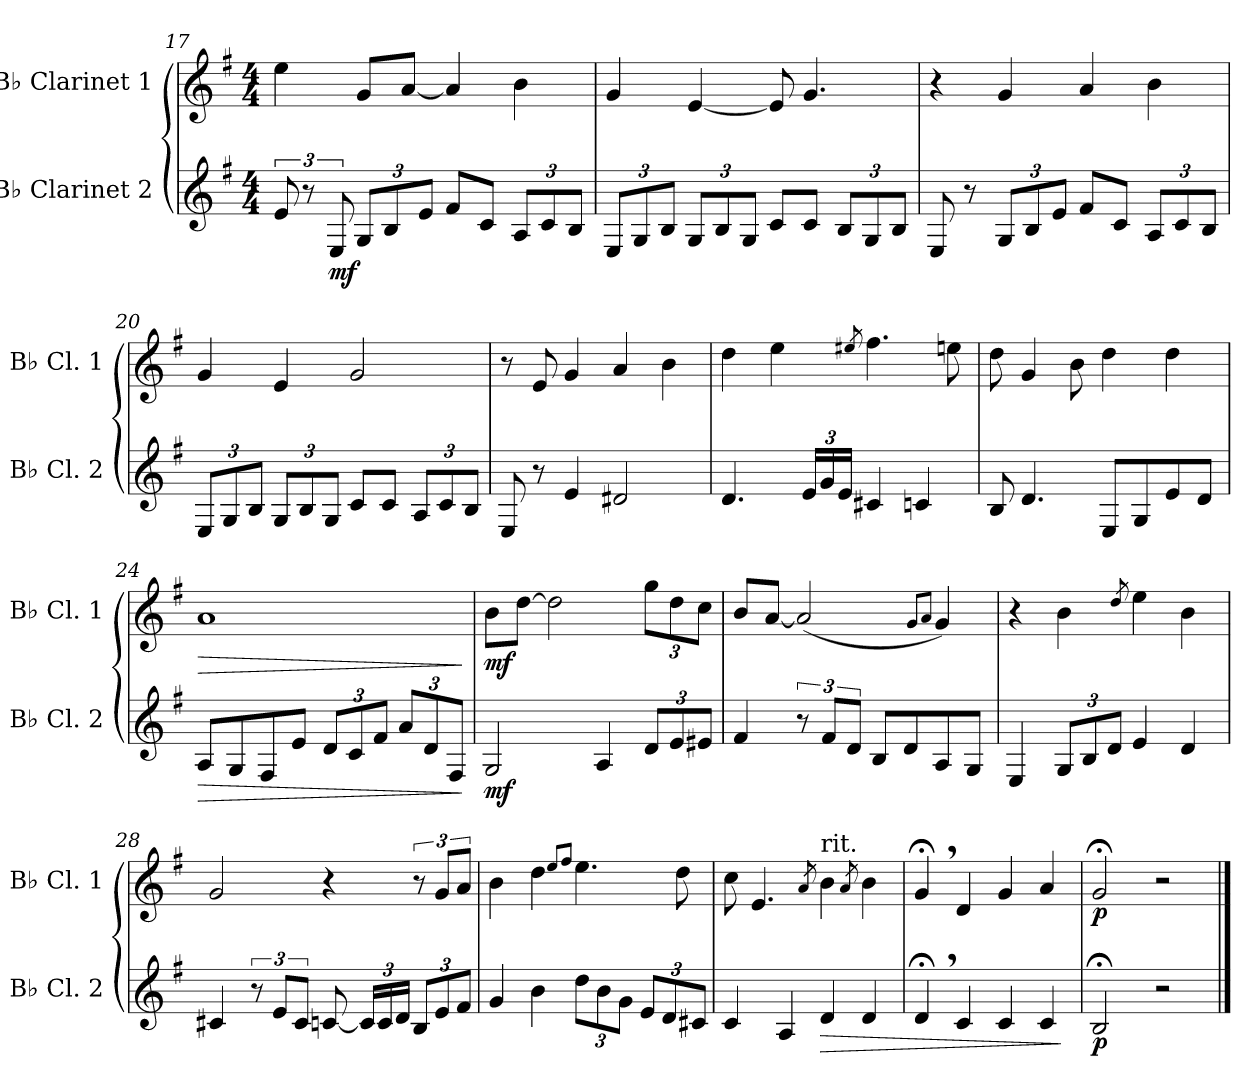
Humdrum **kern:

**kern	**dynam	**kern	**dynam
*part2	*part2	*part1	*part1
*staff2	*staff2	*staff1	*staff1
*I"B♭ Clarinet 2	*	*I"B♭ Clarinet 1	*
*I'B♭ Cl. 2	*	*I'B♭ Cl. 1	*
!!LO:LB:g=z
*clefG2	*	*clefG2	*
*ITrd1c2	*	*ITrd1c2	*
*k[b-]	*	*k[b-]	*
*M4/4	*	*M4/4	*
=17	=17	=17	=17
12d/	.	4dd\	.
12r	.	.	.
!	!LO:DY:b	!	!
12D/	mf	.	.
*Xbrackettup	*	*	*
12F/L	.	8f/L	.
12A/	.	.	.
.	.	[8g/J	.
12d/J	.	.	.
8e/L	.	4g/]	.
8B-/J	.	.	.
12G/L	.	4a\	.
12B-/	.	.	.
12A/J	.	.	.
=18	=18	=18	=18
12D/L	.	4f/	.
12F/	.	.	.
12A/J	.	.	.
12F/L	.	[4d/	.
12A/	.	.	.
12F/J	.	.	.
8B-/L	.	8d/]	.
8B-/J	.	4.f/	.
12A/L	.	.	.
12F/	.	.	.
12A/J	.	.	.
=19	=19	=19	=19
8D/	.	4r	.
8r	.	.	.
12F/L	.	4f/	.
12A/	.	.	.
12d/J	.	.	.
8e/L	.	4g/	.
8B-/J	.	.	.
12G/L	.	4a\	.
12B-/	.	.	.
12A/J	.	.	.
=20	=20	=20	=20
12D/L	.	4f/	.
12F/	.	.	.
12A/J	.	.	.
12F/L	.	4d/	.
12A/	.	.	.
12F/J	.	.	.
8B-/L	.	2f/	.
8B-/J	.	.	.
12G/L	.	.	.
12B-/	.	.	.
12A/J	.	.	.
!!LO:LB:g=z
=21	=21	=21	=21
8D/	.	8r	.
8r	.	8d/	.
4d/	.	4f/	.
2c#X/	.	4g/	.
.	.	4a\	.
=22	=22	=22	=22
4.c/	.	4cc\	.
.	.	4dd\	.
24d/LL	.	.	.
24f/	.	.	.
24d/JJ	.	.	.
.	.	8qdd#X/	.
4Bn/	.	4.ee\	.
4B-X/	.	.	.
.	.	8ddn\	.
=23	=23	=23	=23
8A/	.	8cc\	.
4.c/	.	4f/	.
.	.	8a\	.
8D/L	.	4cc\	.
8F/	.	.	.
8d/	.	4cc\	.
8c/J	.	.	.
=24	=24	=24	=24
!	!LO:HP:b	!	!LO:HP:b
8G/L	>	1g	>
8F/	.	.	.
8E/	.	.	.
8d/J	.	.	.
12c/L	.	.	.
12B-/	.	.	.
12e/J	.	.	.
12g/L	.	.	.
12c/	.	.	.
12E/J	.	.	.
.	]	.	]
!!LO:LB:g=z
=25	=25	=25	=25
!	!LO:DY:b	!	!LO:DY:b
2F/	mf	8a\L	mf
.	.	[8cc\J	.
.	.	2cc\]	.
4G/	.	.	.
*	*	*Xbrackettup	*
12c/L	.	12ff\L	.
12d/	.	12cc\	.
12d#X/J	.	12b-\J	.
=26	=26	=26	=26
4e/	.	8a/L	.
.	.	[8g/J	.
*brackettup	*	*	*
12r	.	(<2g/]	.
12e/L	.	.	.
12c/J	.	.	.
8A/L	.	.	.
8c/	.	.	.
.	.	8qf/L	.
.	.	8qg/J	.
8G/	.	4f/)	.
8F/J	.	.	.
=27	=27	=27	=27
4D/	.	4r	.
*Xbrackettup	*	*	*
12F/L	.	4a\	.
12A/	.	.	.
12c/J	.	.	.
.	.	8qcc/	.
4d/	.	4dd\	.
4c/	.	4a\	.
=28	=28	=28	=28
4Bn/	.	2f/	.
*brackettup	*	*	*
12r	.	.	.
12d/L	.	.	.
12B/J	.	.	.
[8B-X/	.	4r	.
*Xbrackettup	*	*	*
24B-/LL]	.	.	.
24B-/	.	.	.
24c/JJ	.	.	.
*	*	*brackettup	*
12A/L	.	12r	.
12d/	.	12f/L	.
12e/J	.	12g/J	.
!!LO:LB:g=z
=29	=29	=29	=29
4f/	.	4a\	.
4a\	.	4cc\	.
.	.	8qdd/L	.
.	.	8qee/J	.
12cc\L	.	4.dd\	.
12a\	.	.	.
12f\J	.	.	.
12d/L	.	.	.
12c/	.	.	.
.	.	8cc\	.
12Bn/J	.	.	.
=30	=30	=30	=30
4B-/	.	8b-\	.
.	.	4.d/	.
4G/	.	.	.
.	.	8qg/	.
!	!	!LO:TX:a:t=rit.	!
!	!LO:HP:b	!	!
4c/	>	4a\	.
.	.	8qg/	.
4c/	.	4a\	.
=31	=31	=31	=31
4c;<,/	.	4f;<,/	.
4B-/	.	4c/	.
4B-/	.	4f/	.
4B-/	.	4g/	.
.	]	.	.
=32	=32	=32	=32
!	!LO:DY:b	!	!LO:DY:b
2A;</	p	2f;</	p
2r	.	2r	.
==	==	==	==
*-	*-	*-	*-
